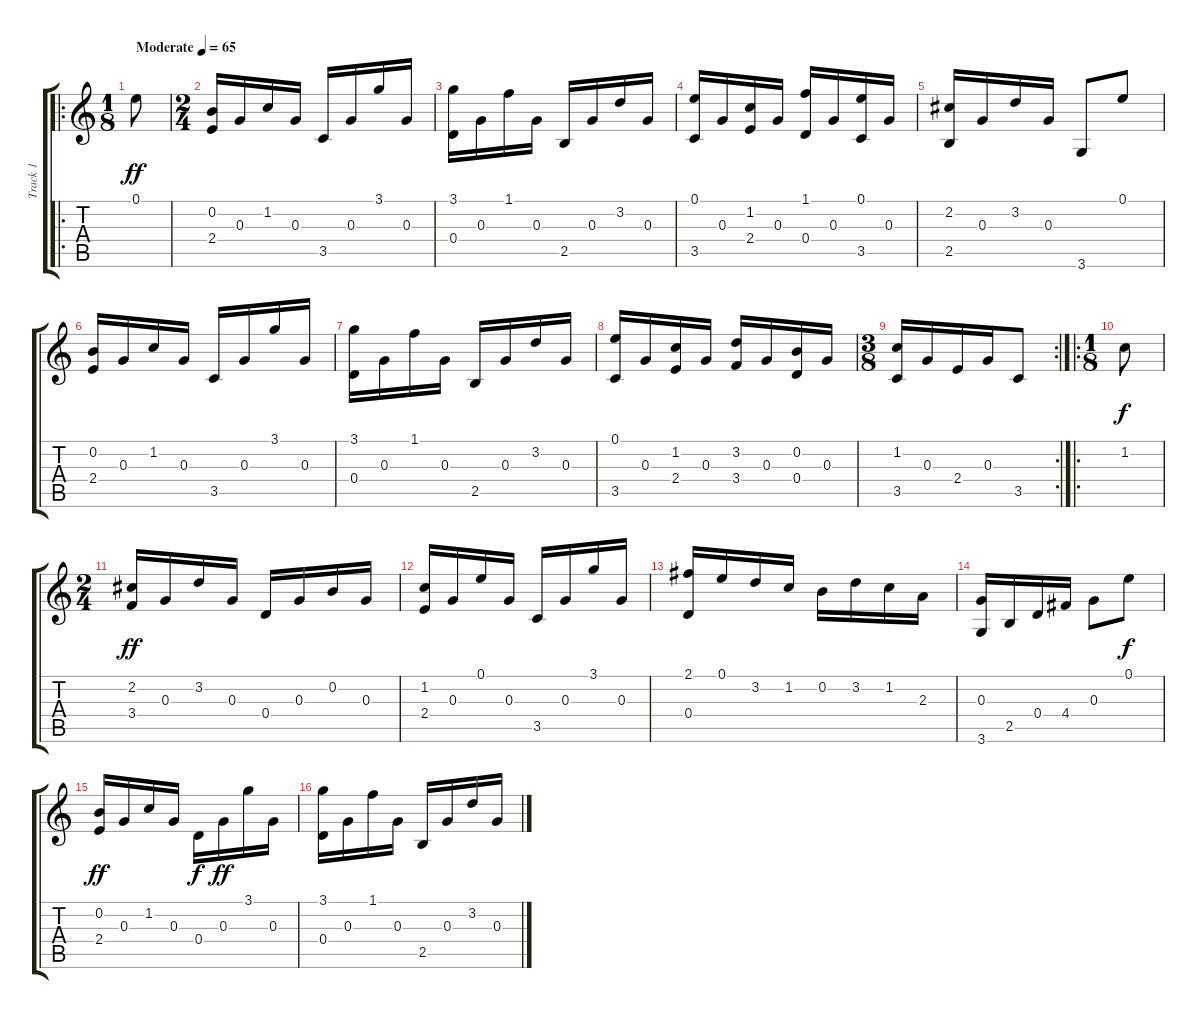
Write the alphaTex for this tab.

\track ("Track 1" "Track 1") {instrument acousticguitarsteel}
\staff {score tabs}
\tuning (E4 B3 G3 D3 A2 E2) {hide}
\ro
\ts (1 8)
\tempo (65 "Moderate")
\clef g2
\ks c
0.1.8{dy ff instrument acousticguitarsteel} |
\ts (2 4)
(0.2 2.4).16 0.3.16 1.2.16 0.3.16 3.5.16 0.3.16 3.1.16 0.3.16 |
(3.1 0.4).16 0.3.16 1.1.16 0.3.16 2.5.16 0.3.16 3.2.16 0.3.16 |
(0.1 3.5).16 0.3.16 (1.2 2.4).16 0.3.16 (1.1 0.4).16 0.3.16 (0.1 3.5).16 0.3.16 |
(2.2 2.5).16 0.3.16 3.2.16 0.3.16 3.6.8 0.1.8 |
(0.2 2.4).16 0.3.16 1.2.16 0.3.16 3.5.16 0.3.16 3.1.16 0.3.16 |
(3.1 0.4).16 0.3.16 1.1.16 0.3.16 2.5.16 0.3.16 3.2.16 0.3.16 |
(0.1 3.5).16 0.3.16 (1.2 2.4).16 0.3.16 (3.2 3.4).16 0.3.16 (0.2 0.4).16 0.3.16 |
\rc 2
\ts (3 8)
(1.2 3.5).16 0.3.16 2.4.16 0.3.16 3.5.8 |
\ro
\ts (1 8)
1.2.8{dy f} |
\ts (2 4)
(2.2 3.4).16{dy ff} 0.3.16 3.2.16 0.3.16 0.4.16 0.3.16 0.2.16 0.3.16 |
(1.2 2.4).16 0.3.16 0.1.16 0.3.16 3.5.16 0.3.16 3.1.16 0.3.16 |
(2.1 0.4).16 0.1.16 3.2.16 1.2.16 0.2.16 3.2.16 1.2.16 2.3.16 |
(0.3 3.6).16 2.5.16 0.4.16 4.4.16 0.3.8 0.1.8{dy f} |
(0.2 2.4).16{dy ff} 0.3.16 1.2.16 0.3.16 0.4.16{dy f} 0.3.16{dy ff} 3.1.16 0.3.16 |
(3.1 0.4).16 0.3.16 1.1.16 0.3.16 2.5.16 0.3.16 3.2.16 0.3.16
